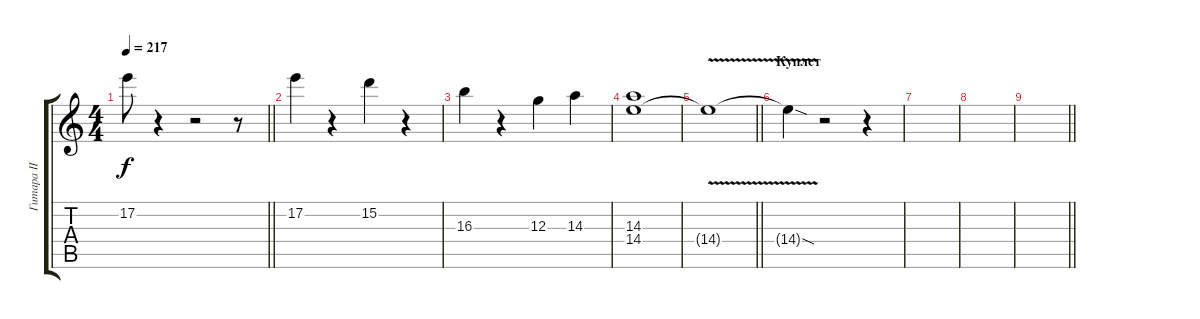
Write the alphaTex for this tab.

\track ("Гитара II" "Гитара II") {instrument distortionguitar}
\staff {score tabs}
\tuning (E4 B3 G3 D3 A2 E2) {hide}
\ts (4 4)
\tempo 217
\clef g2
\barLineRight lightlight
\ks c
17.2{t}.8{dy f} r.4 r.2 r.8 |
17.2.4 r.4 15.2.4 r.4 |
16.3.4 r.4 12.3.4 14.3.4 |
(14.3 14.4).1 |
\barLineRight lightlight
14.4{v t}.1 |
\section ("" "Куплет")
14.4{sod t}.4 r.2 r.4 |
|
|
\barLineRight lightlight
